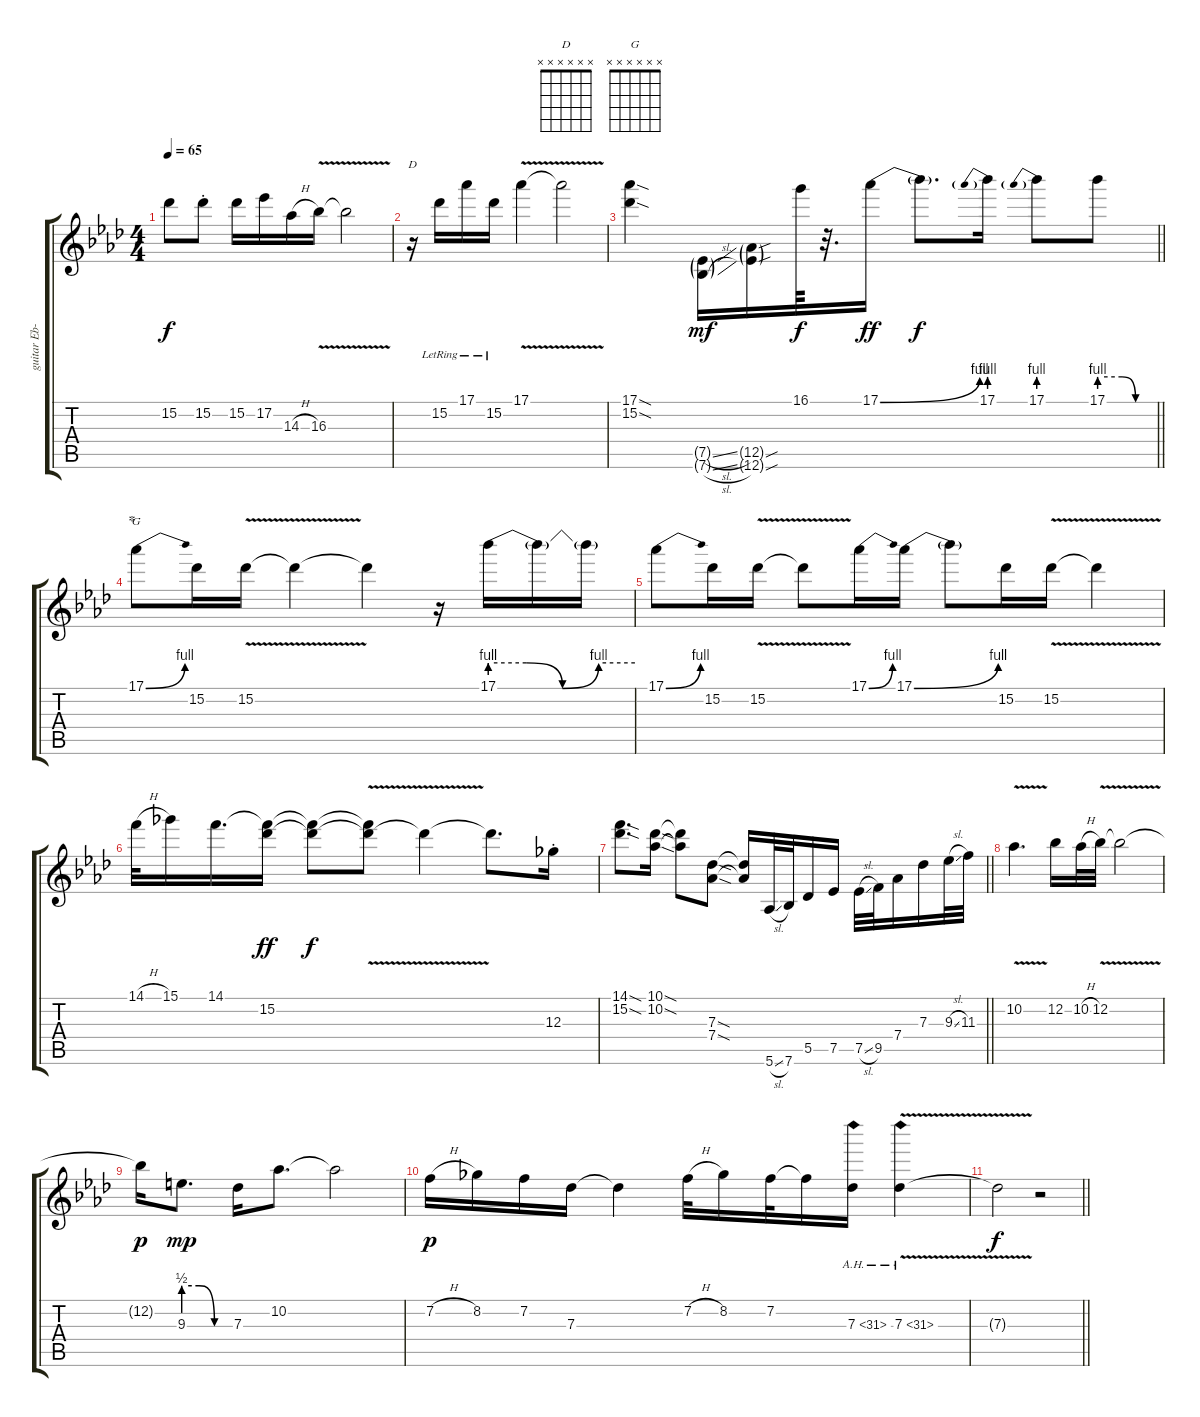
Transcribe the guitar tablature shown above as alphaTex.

\track ("guitar Eb-Ab-Db-Gb-Bb-eb" "guitar Eb-") {instrument distortionguitar}
\staff {score tabs}
\tuning (Eb4 Bb3 Gb3 Db3 Ab2 Eb2) {hide}
\chord ("D" x x x x x x)
\chord ("G" x x x x x x)
\ts (4 4)
\tempo 65
\clef g2
\ks ab
15.2{t}.8{dy f} 15.2{st}.8 15.2.16 17.2.16 14.3{h}.16 16.3{v}.16 16.3{t}.2 |
r.16{ch "D"} 15.2{lr}.16 17.1{lr}.16 15.2{lr}.16 17.1{v}.4 17.1{t}.2 |
\barLineRight lightlight
(17.1{sod} 15.2{sod}).4 (7.5{sl g} 7.6{sl g}).16{dy mf} (12.5{sou g} 12.6{sou g}).16 16.1.64{dy f} r.32{d} 17.1{be (bend 0 0 60 4)}.16{dy ff} 17.1{t}.8{d dy f} 17.1{be (prebend 0 4 60 4)}.16 17.1{be (prebend 0 4 60 4)}.8 17.1{be (custom 0 4 25 4 40 0 60 0)}.8 |
\section ("" "*")
17.1{be (bend 0 0 60 4)}.8{ch "G"} 15.2.16 15.2{v}.16 15.2{t}.4 15.2{t}.4 r.16 17.1{be (custom 0 4 15 4 30 0 45 4 60 4)}.16 17.1{t}.16 17.1{t}.16 |
17.1{be (bend 0 0 60 4)}.8 15.2.16 15.2{v}.16 15.2{t}.8 17.1{be (bend 0 0 60 4)}.16 17.1{be (bend 0 0 60 4)}.16 17.1{t}.8 15.2.16 15.2{v}.16 15.2{t}.4 |
14.1{h}.32 15.1.16 14.1.16{d} (14.1{t} 15.2).16{dy ff} (14.1{t} 15.2{t}).8{dy f} (14.1{t} 15.2{v t}).8 15.2{t}.4 15.2{t}.8{d} 12.3{st}.16 |
\barLineRight lightlight
(14.1{sod} 15.2{sod}).8{d} (10.1{sod} 10.2{sod}).16 (10.1{t} 10.2{t}).8 (7.3{sod} 7.4{sod}).8 (7.3{t} 7.4{t}).16 5.6{sl}.32 7.6.32 5.5.16 7.5.16 7.5{sl}.32 9.5.32 7.4.16 7.3.16 9.3{sl}.32 11.3.32 |
10.2{v}.4{d} 12.2.16 10.2{h}.32 12.2{v}.32 12.2{t}.2 |
12.2{t}.16{dy p} 9.3{be (custom 0 2 20 2 40 0 60 0)}.8{d dy mp} 7.3.16 10.2.8{d} 10.2{t}.2 |
7.2{h}.16{dy p} 8.2.16 7.2.16 7.3.16 7.3{t}.4 7.2{h}.32 8.2.16 7.2.32 7.2{t}.16 7.3{ah 24}.16 7.3{ah 24 v}.4 |
\barLineRight lightlight
7.3{t}.2{dy f} r.2
